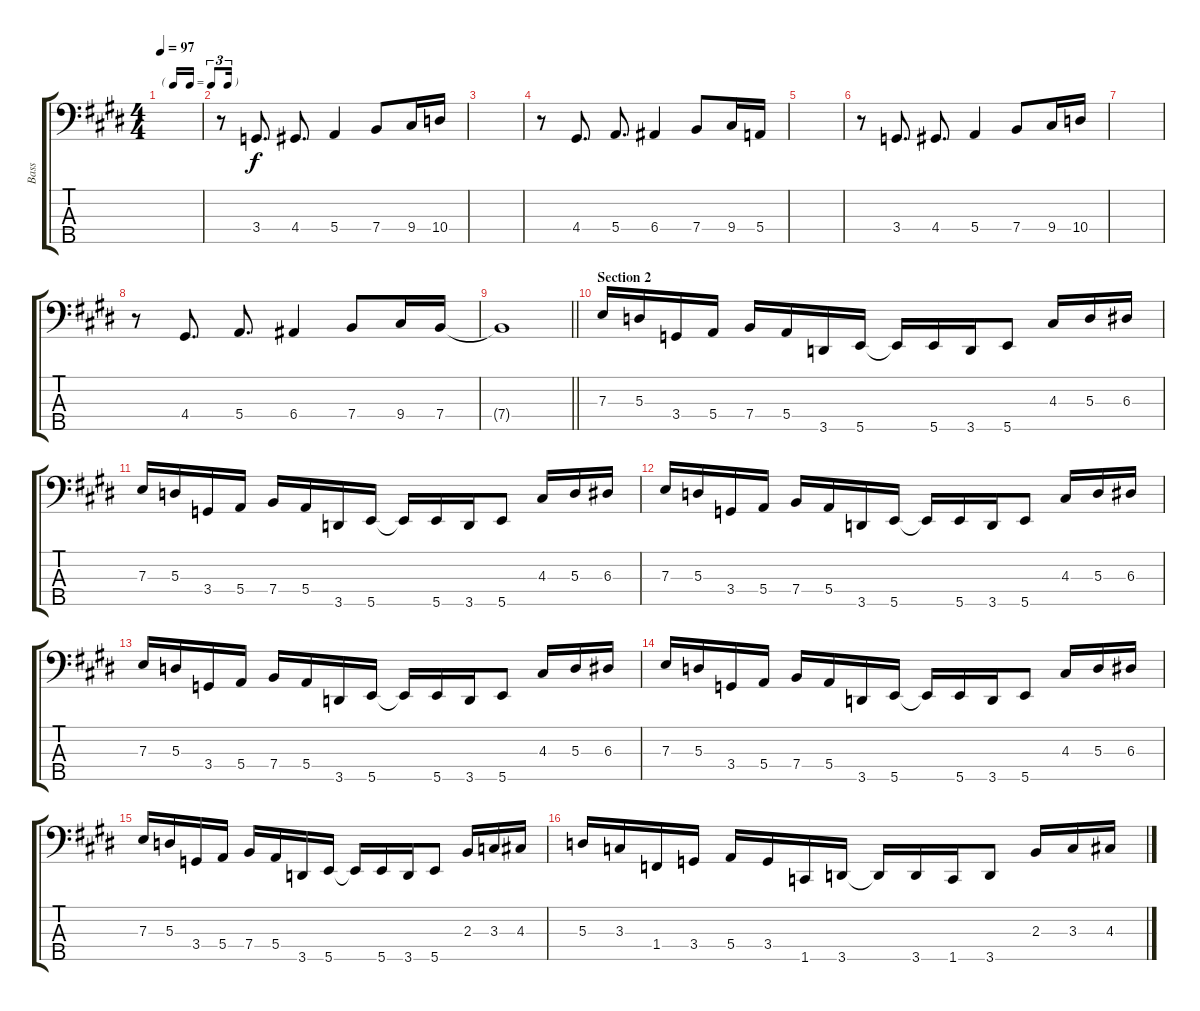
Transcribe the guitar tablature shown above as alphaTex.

\track ("Bass" "Bass") {instrument slapbass1}
\staff {score tabs}
\tuning (G2 D2 A1 E1 B0) {hide}
\ts (4 4)
\tf triplet16th
\tempo 97
\clef f4
\ks e
|
\ks c#minor
r.8 3.4.8{d} 4.4.8{d} 5.4.4 7.4.8 9.4.16 10.4.16 |
\ks e
|
\ks c#minor
r.8 4.4.8{d} 5.4.8{d} 6.4.4 7.4.8 9.4.16 5.4.16 |
\ks e
|
\ks c#minor
r.8 3.4.8{d} 4.4.8{d} 5.4.4 7.4.8 9.4.16 10.4.16 |
|
\ks e
r.8 4.4.8{d} 5.4.8{d} 6.4.4 7.4.8 9.4.16 7.4.16 |
\barLineRight lightlight
7.4{t}.1 |
\section ("" "Section 2")
\ks c#minor
7.3.16 5.3.16 3.4.16 5.4.16 7.4.16 5.4.16 3.5.16 5.5.16 5.5{t}.16 5.5.16 3.5.16 5.5.8 4.3.16 5.3.16 6.3.16 |
\ks e
7.3.16 5.3.16 3.4.16 5.4.16 7.4.16 5.4.16 3.5.16 5.5.16 5.5{t}.16 5.5.16 3.5.16 5.5.8 4.3.16 5.3.16 6.3.16 |
\ks c#minor
7.3.16 5.3.16 3.4.16 5.4.16 7.4.16 5.4.16 3.5.16 5.5.16 5.5{t}.16 5.5.16 3.5.16 5.5.8 4.3.16 5.3.16 6.3.16 |
\ks e
7.3.16 5.3.16 3.4.16 5.4.16 7.4.16 5.4.16 3.5.16 5.5.16 5.5{t}.16 5.5.16 3.5.16 5.5.8 4.3.16 5.3.16 6.3.16 |
\ks c#minor
7.3.16 5.3.16 3.4.16 5.4.16 7.4.16 5.4.16 3.5.16 5.5.16 5.5{t}.16 5.5.16 3.5.16 5.5.8 4.3.16 5.3.16 6.3.16 |
\ks e
7.3.16 5.3.16 3.4.16 5.4.16 7.4.16 5.4.16 3.5.16 5.5.16 5.5{t}.16 5.5.16 3.5.16 5.5.8 2.3.16 3.3.16 4.3.16 |
\ks c#minor
5.3.16 3.3.16 1.4.16 3.4.16 5.4.16 3.4.16 1.5.16 3.5.16 3.5{t}.16 3.5.16 1.5.16 3.5.8 2.3.16 3.3.16 4.3.16
